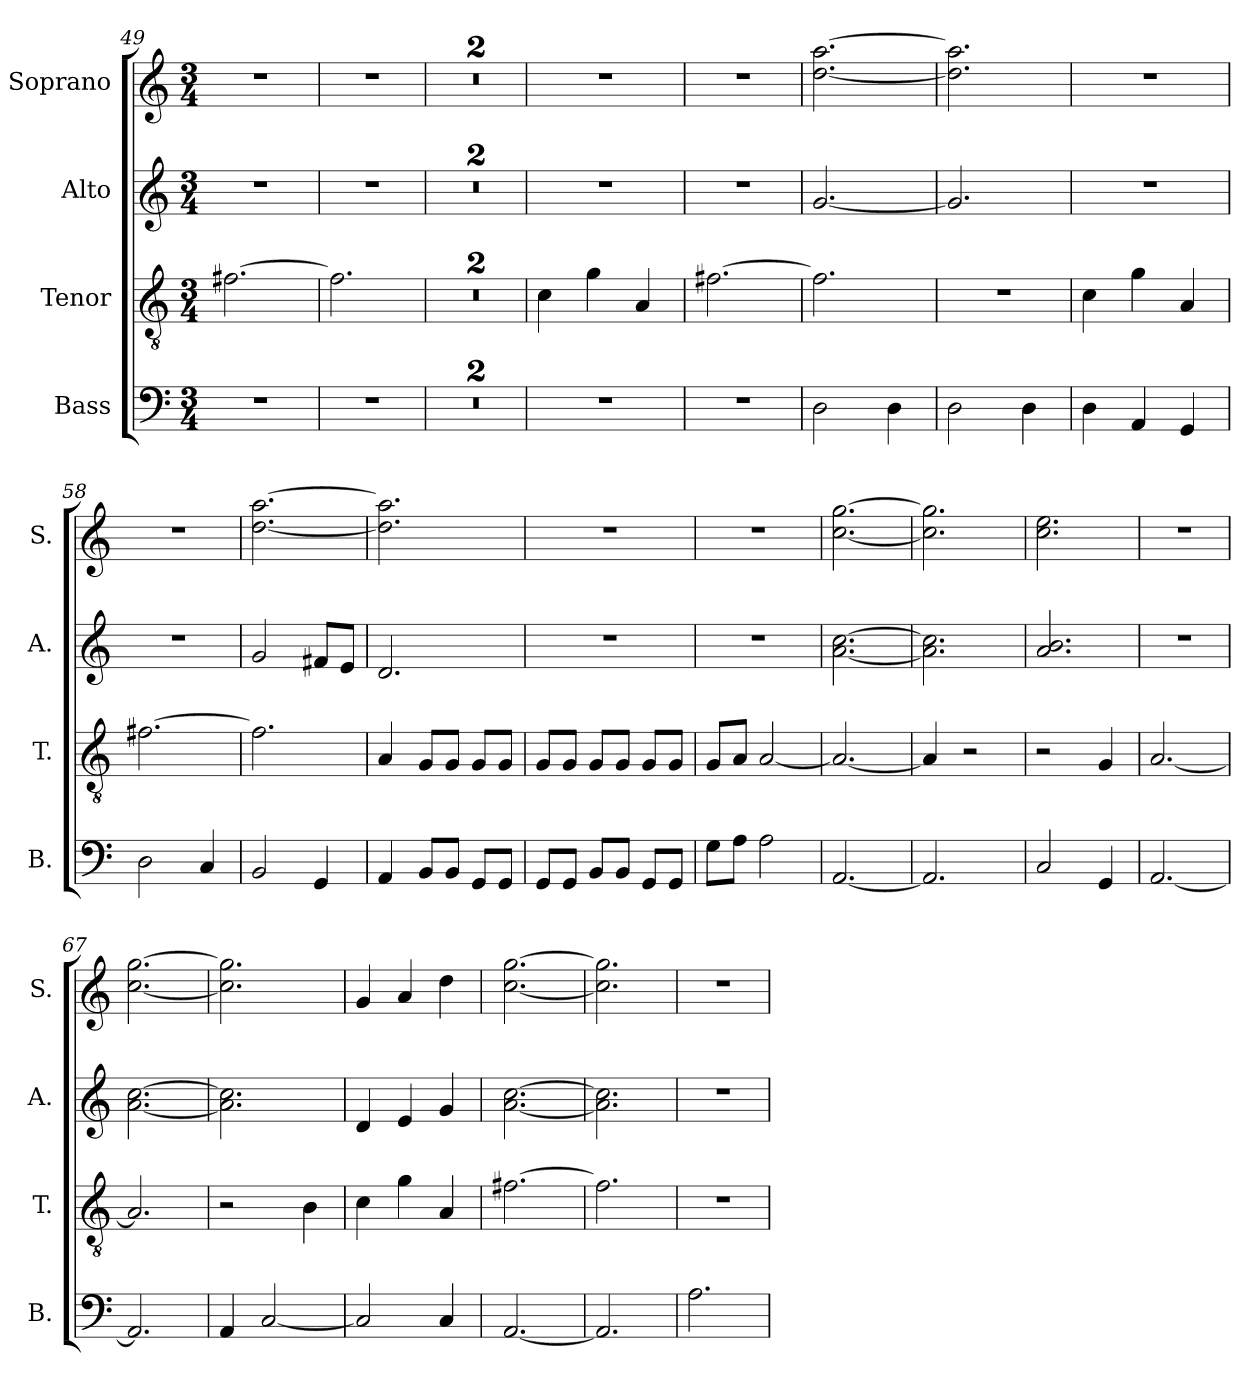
**kern	**kern	**kern	**kern
*part4	*part3	*part2	*part1
*staff4	*staff3	*staff2	*staff1
*I"Bass	*I"Tenor	*I"Alto	*I"Soprano
*I'B.	*I'T.	*I'A.	*I'S.
*clefF4	*clefGv2	*clefG2	*clefG2
*k[]	*k[]	*k[]	*k[]
*M3/4	*M3/4	*M3/4	*M3/4
=49	=49	=49	=49
2.r	[2.f#X\	2.r	2.r
=50	=50	=50	=50
2.r	2.f#\]	2.r	2.r
=51	=51	=51	=51
2.r	2.r	2.r	2.r
=52	=52	=52	=52
2.r	2.r	2.r	2.r
=53	=53	=53	=53
2.r	4c\	2.r	2.r
.	4g\	.	.
.	4A/	.	.
=54	=54	=54	=54
2.r	[2.f#X\	2.r	2.r
=55	=55	=55	=55
2D\	2.f#\]	[2.g/	[2.dd\ [2.aa\
4D\	.	.	.
=56	=56	=56	=56
2D\	2.r	2.g/]	2.dd\] 2.aa\]
4D\	.	.	.
!!LO:LB:g=z
=57	=57	=57	=57
4D\	4c\	2.r	2.r
4AA/	4g\	.	.
4GG/	4A/	.	.
=58	=58	=58	=58
2D\	[2.f#X\	2.r	2.r
4C/	.	.	.
=59	=59	=59	=59
2BB/	2.f#\]	2g/	[2.dd\ [2.aa\
4GG/	.	8f#X/L	.
.	.	8e/J	.
=60	=60	=60	=60
4AA/	4A/	2.d/	2.dd\] 2.aa\]
8BB/L	8G/L	.	.
8BB/J	8G/J	.	.
8GG/L	8G/L	.	.
8GG/J	8G/J	.	.
=61	=61	=61	=61
8GG/L	8G/L	2.r	2.r
8GG/J	8G/J	.	.
8BB/L	8G/L	.	.
8BB/J	8G/J	.	.
8GG/L	8G/L	.	.
8GG/J	8G/J	.	.
=62	=62	=62	=62
8G\L	8G/L	2.r	2.r
8A\J	8A/J	.	.
2A\	[2A/	.	.
=63	=63	=63	=63
[2.AA/	2.A/_	[2.a\ [2.cc\	[2.cc\ [2.gg\
=64	=64	=64	=64
2.AA/]	4A/]	2.a\] 2.cc\]	2.cc\] 2.gg\]
.	2r	.	.
=65	=65	=65	=65
2C/	2r	2.a/ 2.b/	2.cc\ 2.ee\
4GG/	4G/	.	.
=66	=66	=66	=66
[2.AA/	[2.A/	2.r	2.r
=67	=67	=67	=67
2.AA/]	2.A/]	[2.a\ [2.cc\	[2.cc\ [2.gg\
!!LO:LB:g=z
=68	=68	=68	=68
4AA/	2r	2.a\] 2.cc\]	2.cc\] 2.gg\]
[2C/	.	.	.
.	4B\	.	.
=69	=69	=69	=69
2C/]	4c\	4d/	4g/
.	4g\	4e/	4a/
4C/	4A/	4g/	4dd\
=70	=70	=70	=70
[2.AA/	[2.f#X\	[2.a\ [2.cc\	[2.cc\ [2.gg\
=71	=71	=71	=71
2.AA/]	2.f#\]	2.a\] 2.cc\]	2.cc\] 2.gg\]
=72	=72	=72	=72
2.A\	2.r	2.r	2.r
=	=	=	=
*-	*-	*-	*-
